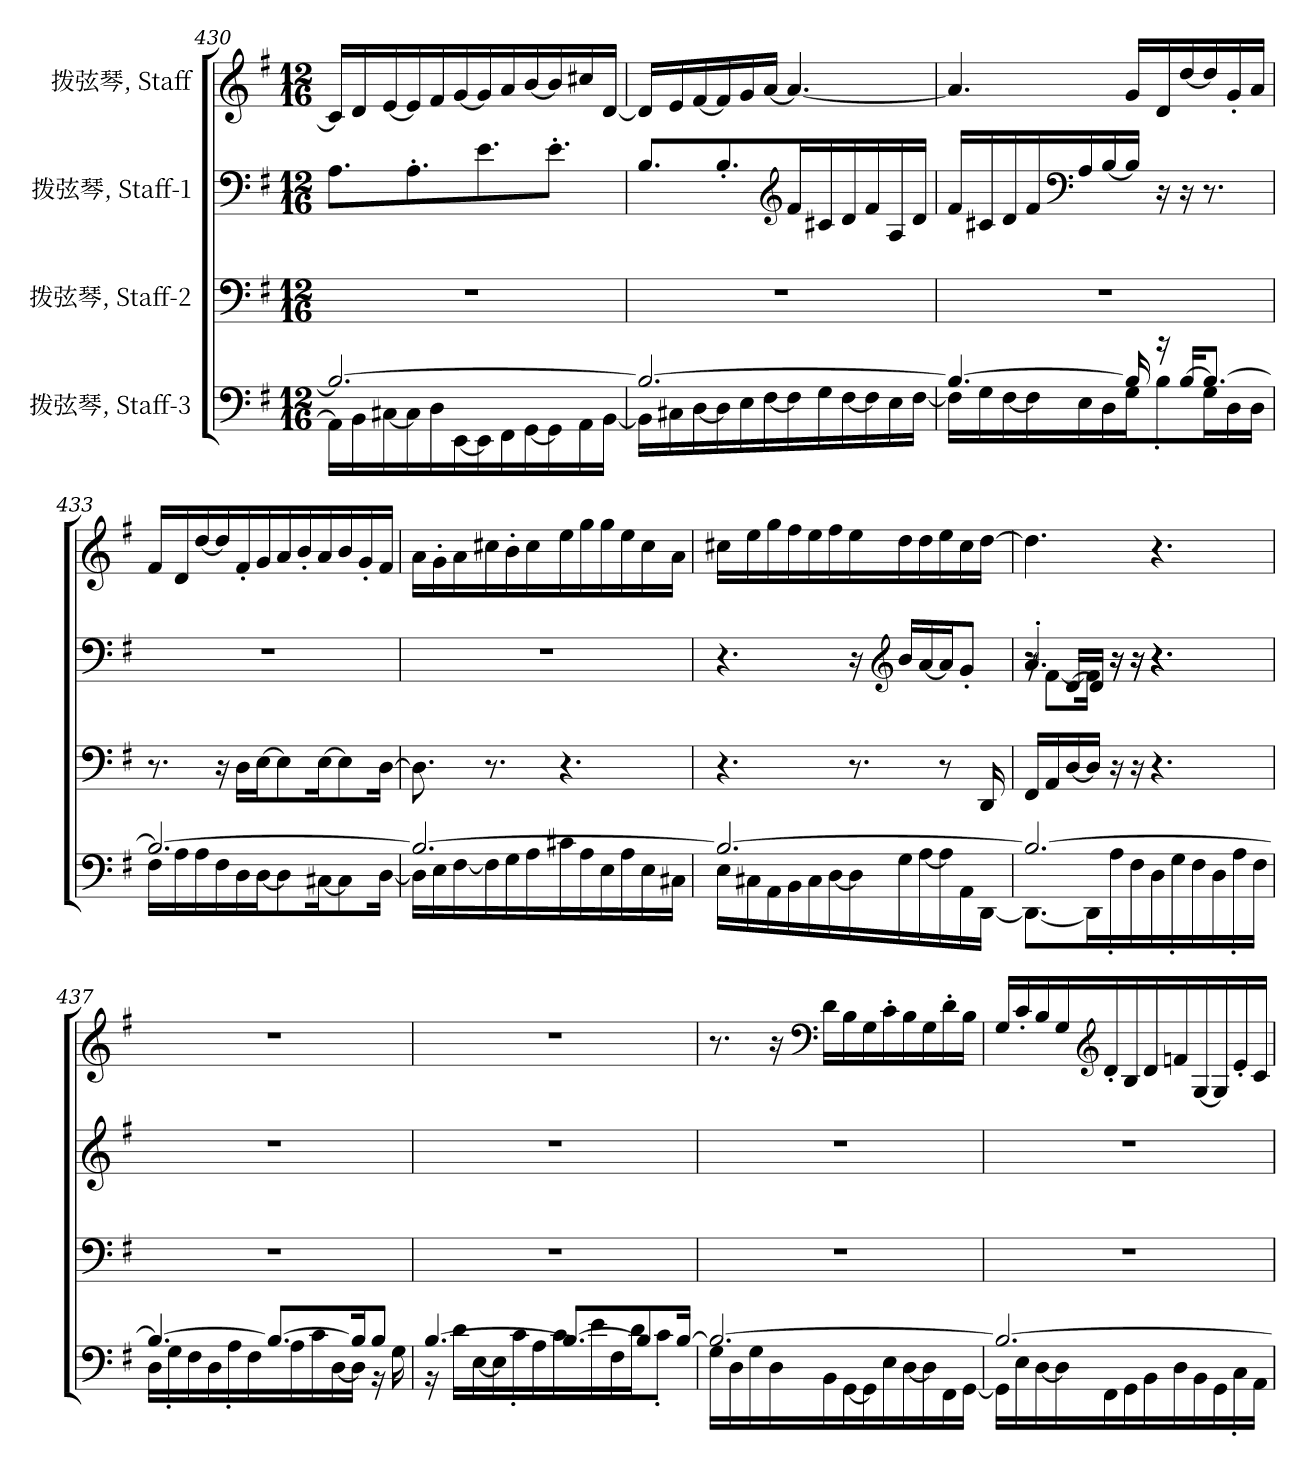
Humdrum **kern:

**kern	**kern	**kern	**kern
*part4	*part3	*part2	*part1
*staff4	*staff3	*staff2	*staff1
*I"拨弦琴, Staff-3	*I"拨弦琴, Staff-2	*I"拨弦琴, Staff-1	*I"拨弦琴, Staff
!!LO:LB:g=z
*clefF4	*clefF4	*clefF4	*clefG2
*k[f#]	*k[f#]	*k[f#]	*k[f#]
*M12/16	*M12/16	*M12/16	*M12/16
=430	=430	=430	=430
*^	*	*	*
2.B/_	16AA\LL]	2.r	8.A\L	16c#/LL]
.	16BB\	.	.	16d/
.	[16C#X\	.	.	[16e/
.	16C#\]	.	8.A'\	16e/]
.	16D\	.	.	16f#/
.	[16EE\	.	.	[16g/
.	16EE\]	.	8.e\	16g/]
.	16FF#\	.	.	16a/
.	[16GG\	.	.	[16b/
.	16GG\]	.	8.e'\J	16b/]
.	16AA\	.	.	16cc#X/
.	[16BB\JJ	.	.	[16d/JJ
=431	=431	=431	=431	=431
2.B/_	16BB\LL]	2.r	8.B/L	16d/LL]
.	16C#X\	.	.	16e/
.	[16D\	.	.	[16f#/
.	16D\]	.	8.B'/	16f#/]
.	16E\	.	.	16g/
.	[16F#\	.	.	[16a/JJ
*	*	*	*clefG2	*
.	16F#\]	.	16f#/L	4.a/_
.	16G\	.	16c#X/	.
.	[16F#\	.	16d/	.
.	16F#\]	.	16f#/	.
.	16E\	.	16A/	.
.	[16F#\JJ	.	16d/JJ	.
!!LO:LB:g=z
=432	=432	=432	=432	=432
4.B/_	16F#\LL]	2.r	16f#/LL	4.a/]
.	16G\	.	16c#X/	.
.	[16F#\	.	16d/	.
.	16F#\]	.	16f#/	.
*	*	*	*clefF4	*
.	16E\	.	16A/	.
.	16D\	.	[16B/	.
16B/]	16G\J	.	16B/JJ]	16g/LL
16r	8B'\	.	16r	16d/
[16B/KL	.	.	16r	[16dd/
8.B/J_	16G\L	.	8.r	16dd/]
.	16D\	.	.	16g'/
.	16D\JJ	.	.	16a/JJ
=433	=433	=433	=433	=433
2.B/_	16F#\LL	8.r	2.r	16f#/LL
.	16A\	.	.	16d/
.	16A\	.	.	[16dd/
.	16F#\	16r	.	16dd/]
.	16D\	16D\LL	.	16f#'/
.	[16D\J	[16E\J	.	16g/
.	8D\]	8E\]	.	16a/
.	.	.	.	16b'/
.	[16C#X\K	[16E\K	.	16a/
.	8C#\]	8E\]	.	16b/
.	.	.	.	16g'/
.	[16D\Jk	[16D\Jk	.	16f#/JJ
!!LO:PB:g=z
=434	=434	=434	=434	=434
2.B/_	16D\LL]	8.D\]	2.r	16a\LL
.	16E\	.	.	16g'\
.	[16F#\	.	.	16a\
.	16F#\]	8.r	.	16cc#X\
.	16G\	.	.	16b'\
.	16A\	.	.	16cc#\
.	16c#X\	4.r	.	16ee\
.	16A\	.	.	16gg\
.	16E\	.	.	16gg\
.	16A\	.	.	16ee\
.	16E\	.	.	16cc#\
.	16C#X\JJ	.	.	16a\JJ
=435	=435	=435	=435	=435
2.B/_	16E\LL	4.r	4.r	16cc#X\LL
.	16C#X\	.	.	16ee\
.	16AA\	.	.	16gg\
.	16BB\	.	.	16ff#\
.	16C#\	.	.	16ee\
.	[16D\	.	.	16ff#\
.	16D\]	8.r	16r	16ee\
*	*	*	*clefG2	*
.	16G\	.	16b/LL	16dd\
.	[16A\	.	[16a/	16dd\
.	16A\]	8r	16a/J]	16ee\
.	16AA\	.	8g'/J	16cc#\
.	[16DD\JJ	16DD/	.	[16dd\JJ
!!LO:LB:g=z
=436	=436	=436	=436	=436
*	*	*	*^	*
*	*	*	*	*^	*
2.B/_	8.DD\L_	16FF#/LL	4.a'/	16r	8r	4.dd\]
.	.	16AA/	.	[8f#\L	.	.
.	.	[16D/	.	.	[16d/LL	.
.	16DD\L]	16D/JJ]	.	16f#\Jk]	16d/JJ]	.
.	16A'\	16r	.	16r	16r	.
.	16F#\	16r	.	16r	16r	.
.	16D\	4.r	4.r	4.r	4.r	4.r
.	16G'\	.	.	.	.	.
.	16F#\	.	.	.	.	.
.	16D\	.	.	.	.	.
.	16A'\	.	.	.	.	.
.	16F#\JJ	.	.	.	.	.
*	*	*	*v	*v	*v	*
=437	=437	=437	=437	=437
4.B/_	16D\LL	2.r	2.r	2.r
.	16G'\	.	.	.
.	16F#\	.	.	.
.	16D\	.	.	.
.	16A'\	.	.	.
.	16F#\	.	.	.
8.B/L_	16A\	.	.	.
.	16c\	.	.	.
.	[16D\	.	.	.
16B/K]	16D\JJ]	.	.	.
8B/J	16r	.	.	.
.	16G\	.	.	.
!!LO:LB:g=z
=438	=438	=438	=438	=438
[4.B/	16r	2.r	2.r	2.r
.	16d\LL	.	.	.
.	[16E\	.	.	.
.	16E\]	.	.	.
.	16c'\	.	.	.
.	16A\	.	.	.
8.B/L_	16c\	.	.	.
.	16e\	.	.	.
.	16F#\	.	.	.
8B/]	16d\J	.	.	.
.	8c'\J	.	.	.
[16B/Jk	.	.	.	.
=439	=439	=439	=439	=439
2.B/_	16G\LL	2.r	2.r	8.r
.	16D\	.	.	.
.	16G\	.	.	.
.	16D\	.	.	16r
*	*	*	*	*clefF4
.	16BB\	.	.	16d\LL
.	[16GG\	.	.	16B\
.	16GG\]	.	.	16G\
.	16E\	.	.	16c'\
.	[16D\	.	.	16B\
.	16D\]	.	.	16G\
.	16FF#\	.	.	16d'\
.	[16GG\JJ	.	.	16B\JJ
!!LO:PB:g=z
=440	=440	=440	=440	=440
2.B/_	16GG\LL]	2.r	2.r	16G/LL
.	16E\	.	.	16c'/
.	[16D\	.	.	16B/
.	16D\]	.	.	16G/
*	*	*	*	*clefG2
.	16FF#\	.	.	16d'/
.	16GG\	.	.	16B/
.	16BB\	.	.	16d/
.	16D\	.	.	16fn/
.	16BB\	.	.	[16G/
.	16GG\	.	.	16G/]
.	16C'\	.	.	16e'/
.	16AA\JJ	.	.	16c/JJ
*v	*v	*	*	*
=	=	=	=
*-	*-	*-	*-
